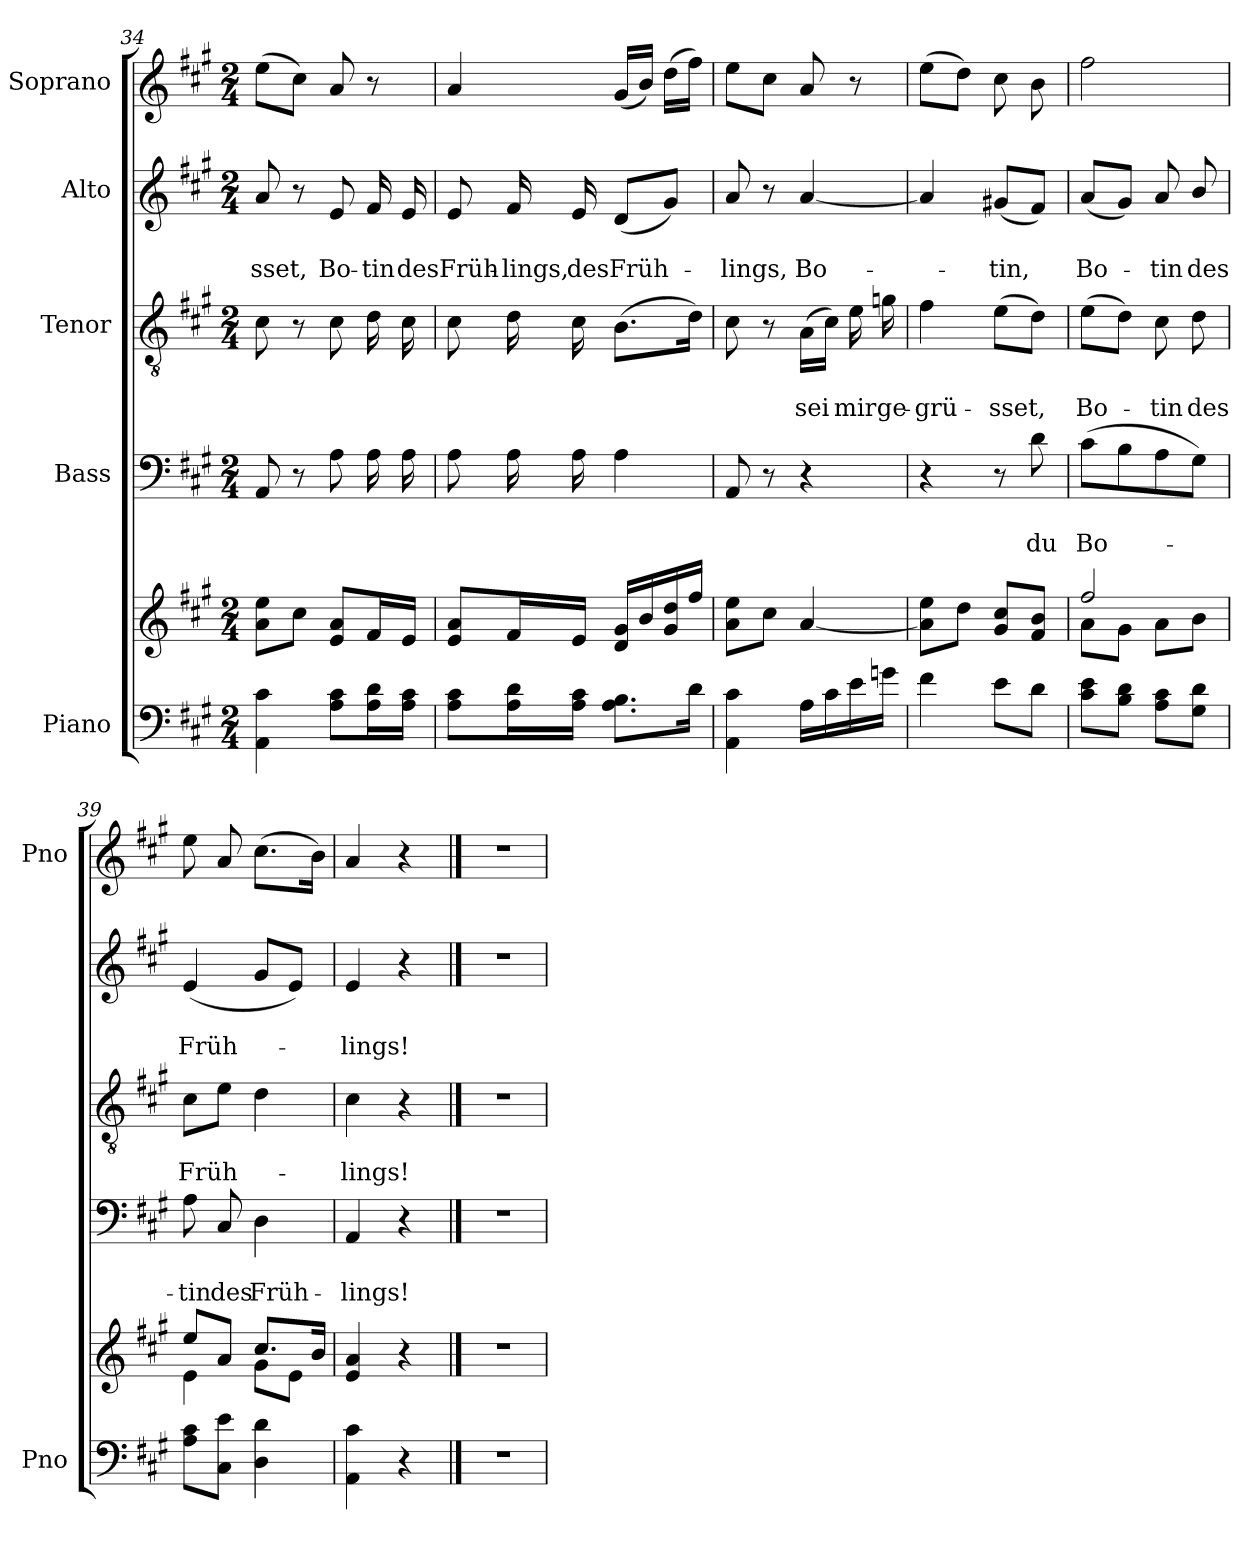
**kern	**kern	**kern	**text	**text	**kern	**text	**text	**kern	**text	**text	**kern
*part5	*part5	*part4	*part4	*part4	*part3	*part3	*part3	*part2	*part2	*part2	*part1
*staff6	*staff5	*staff4	*staff4	*staff4	*staff3	*staff3	*staff3	*staff2	*staff2	*staff2	*staff1
*I"Piano	*	*I"Bass	*	*	*I"Tenor	*	*	*I"Alto	*	*	*I"Soprano
*I'Pno	*	*	*	*	*	*	*	*	*	*	*I'Pno
*clefF4	*clefG2	*clefF4	*	*	*clefGv2	*	*	*clefG2	*	*	*clefG2
*k[f#c#g#]	*k[f#c#g#]	*k[f#c#g#]	*	*	*k[f#c#g#]	*	*	*k[f#c#g#]	*	*	*k[f#c#g#]
*A:	*A:	*A:	*	*	*A:	*	*	*A:	*	*	*A:
*M2/4	*M2/4	*M2/4	*	*	*M2/4	*	*	*M2/4	*	*	*M2/4
=34	=34	=34	=34	=34	=34	=34	=34	=34	=34	=34	=34
4AA\ 4c#\	8a\ 8ee\L	8AA/	.	.	8c#\	.	.	8a/	.	-sset,	(8ee\L
.	8cc#\J	8r	.	.	8r	.	.	8r	.	.	8cc#\J)
8A\ 8c#\L	8e/ 8a/L	8A\	.	.	8c#\	.	.	8e/	.	Bo-	8a/
16A\ 16d\L	16f#/L	16A\	.	.	16d\	.	.	16f#/	.	-tin	8r
16A\ 16c#\JJ	16e/JJ	16A\	.	.	16c#\	.	.	16e/	.	des	.
=35	=35	=35	=35	=35	=35	=35	=35	=35	=35	=35	=35
8A\ 8c#\L	8e/ 8a/L	8A\	.	.	8c#\	.	.	8e/	.	Früh-	4a/
16A\ 16d\L	16f#/L	16A\	.	.	16d\	.	.	16f#/	.	-lings,	.
16A\ 16c#\JJ	16e/JJ	16A\	.	.	16c#\	.	.	16e/	.	des	.
8.A\ 8.B\L	16d/ 16g#/LL	4A\	.	.	(8.B\L	.	.	(8d/L	.	Früh-	(16g#/LL
.	16b/	.	.	.	.	.	.	.	.	.	16b/JJ)
.	16g#/ 16dd/	.	.	.	.	.	.	8g#/J)	.	.	(16dd\LL
16d\Jk	16ff#/JJ	.	.	.	16d\Jk)	.	.	.	.	.	16ff#\JJ)
!!LO:LB:g=z
=36	=36	=36	=36	=36	=36	=36	=36	=36	=36	=36	=36
4AA\ 4c#\	8a\ 8ee\L	8AA/	.	.	8c#\	.	.	8a/	.	-lings,	8ee\L
.	8cc#\J	8r	.	.	8r	.	.	8r	.	.	8cc#\J
16A\LL	[4a/	4r	.	.	(16A\LL	.	sei	[4a/	.	Bo-	8a/
16c#\	.	.	.	.	16c#\JJ)	.	.	.	.	.	.
16e\	.	.	.	.	16e\	.	mir	.	.	.	8r
16gn\JJ	.	.	.	.	16gn\	.	ge-	.	.	.	.
=37	=37	=37	=37	=37	=37	=37	=37	=37	=37	=37	=37
4f#\	8a\] 8ee\L	4r	.	.	4f#\	.	-grü-	4a/]	.	.	(8ee\L
.	8dd\J	.	.	.	.	.	.	.	.	.	8dd\J)
8e\L	8g#/ 8cc#/L	8r	.	.	(8e\L	.	-sset,	(8g#X/L	.	-tin,	8cc#\
8d\J	8f#/ 8b/J	8d\	.	du	8d\J)	.	.	8f#/J)	.	.	8b\
=38	=38	=38	=38	=38	=38	=38	=38	=38	=38	=38	=38
*	*^	*	*	*	*	*	*	*	*	*	*
8c#\ 8e\L	2ff#/	8a\L	(8c#\L	.	Bo-	(8e\L	.	Bo-	(8a/L	.	Bo-	2ff#\
8B\ 8d\J	.	8g#\J	8B\	.	.	8d\J)	.	.	8g#/J)	.	.	.
8A\ 8c#\L	.	8a\L	8A\	.	.	8c#\	.	-tin	8a/	.	-tin	.
8G#\ 8d\J	.	8b\J	8G#\J)	.	.	8d\	.	des	8b/	.	des	.
=39	=39	=39	=39	=39	=39	=39	=39	=39	=39	=39	=39	=39
8A\ 8c#\L	8ee/L	4e\	8A\	.	-tin	8c#\L	.	Früh-	(4e/	.	Früh-	8ee\
8C#\ 8e\J	8a/J	.	8C#/	.	des	8e\J	.	.	.	.	.	8a/
4D\ 4d\	8.cc#/L	8g#\L	4D\	.	Früh-	4d\	.	.	8g#/L	.	.	(8.cc#\L
.	.	8e\J	.	.	.	.	.	.	8e/J)	.	.	.
.	16b/Jk	.	.	.	.	.	.	.	.	.	.	16b\Jk)
*	*v	*v	*	*	*	*	*	*	*	*	*	*
=40	=40	=40	=40	=40	=40	=40	=40	=40	=40	=40	=40
4AA\ 4c#\	4e/ 4a/	4AA/	.	-lings!	4c#\	.	-lings!	4e/	.	-lings!	4a/
4r	4r	4r	.	.	4r	.	.	4r	.	.	4r
==41	==41	==41	==41	==41	==41	==41	==41	==41	==41	==41	==41
2r	2r	2r	.	.	2r	.	.	2r	.	.	2r
=	=	=	=	=	=	=	=	=	=	=	=
*-	*-	*-	*-	*-	*-	*-	*-	*-	*-	*-	*-
